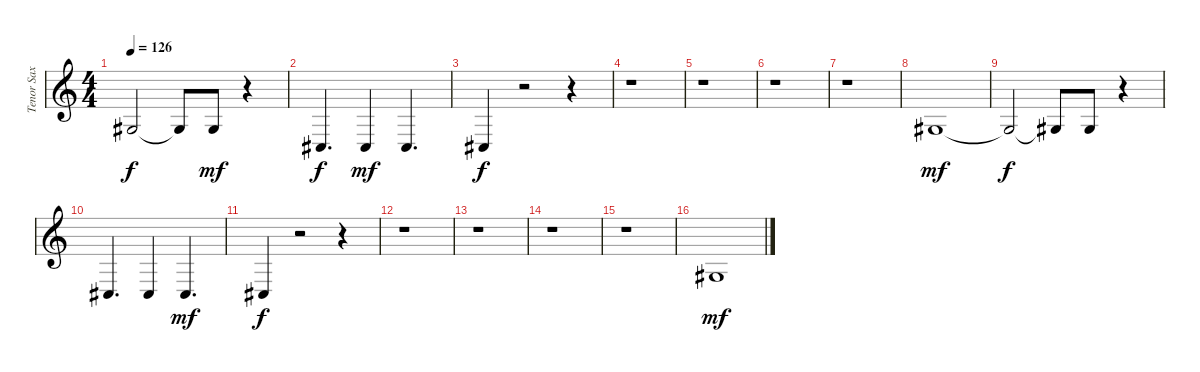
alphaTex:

\track ("Tenor Sax 1" "Tenor Sax ") {instrument tenorsax}
\staff {score}
\tuning (E4 B3 G3 D3 A2 E2) {hide}
\ts (4 4)
\tempo 126
\clef g2
\ks c
1.3{t}.2{dy f} 1.3{t}.8 1.3.8{dy mf} r.4 |
4.5.4{d dy f} 4.5.4{dy mf} 4.5.4{d} |
4.5.4{dy f} r.2 r.4 |
r.1 |
r.1 |
r.1 |
r.1 |
1.3.1{dy mf} |
1.3{t}.2{dy f} 1.3{t}.8 1.3.8 r.4 |
4.5.4{d} 4.5.4 4.5.4{d dy mf} |
4.5.4{dy f} r.2 r.4 |
r.1 |
r.1 |
r.1 |
r.1 |
1.3.1{dy mf}
